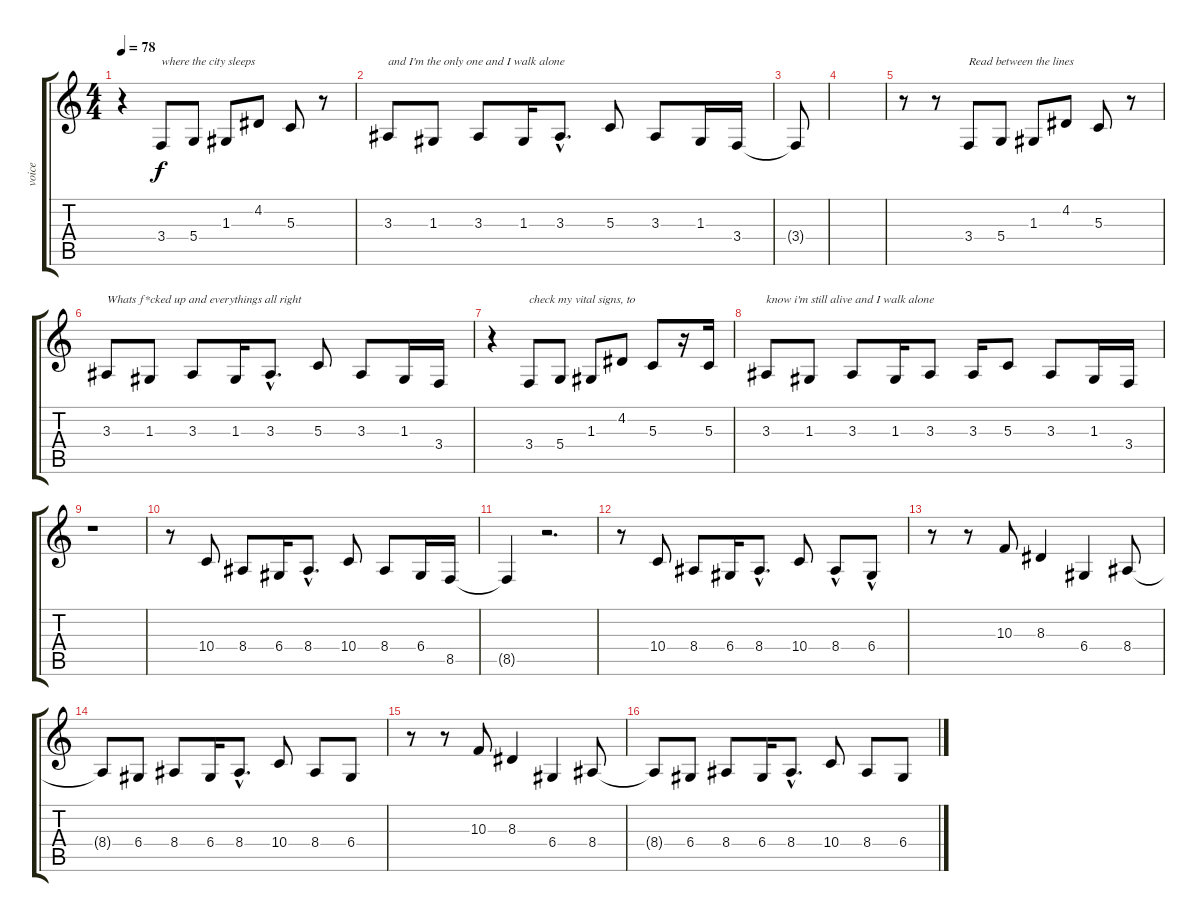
\track ("voice" "voice") {instrument lead2sawtooth}
\staff {score tabs}
\tuning (E4 B3 G3 D3 A2 E2) {hide}
\ts (4 4)
\tempo 78
\clef g2
\ks c
r.4{dy f} 3.4.8{txt "where the city sleeps"} 5.4.8 1.3.8 4.2.8 5.3.8 r.8 |
3.3.8{txt "and I'm the only one and I walk alone"} 1.3.8 3.3.8 1.3.16 3.3{hac}.8{d} 5.3.8 3.3.8 1.3.16 3.4.16 |
3.4{t}.8 |
|
r.8 r.8 3.4.8{txt "Read between the lines"} 5.4.8 1.3.8 4.2.8 5.3.8 r.8 |
3.3.8{txt "Whats f*cked up and everythings all right"} 1.3.8 3.3.8 1.3.16 3.3{hac}.8{d} 5.3.8 3.3.8 1.3.16 3.4.16 |
r.4 3.4.8{txt "check my vital signs, to"} 5.4.8 1.3.8 4.2.8 5.3.8 r.16 5.3.16 |
3.3.8{txt "know i'm still alive and I walk alone"} 1.3.8 3.3.8 1.3.16 3.3.8 3.3.16 5.3.8 3.3.8 1.3.16 3.4.16 |
r.1 |
r.8 10.4.8 8.4.8 6.4.16 8.4{hac}.8{d} 10.4.8 8.4.8 6.4.16 8.5.16 |
8.5{t}.4 r.2{d} |
r.8 10.4.8 8.4.8 6.4.16 8.4{hac}.8{d} 10.4.8 8.4{hac}.8 6.4{hac}.8 |
r.8 r.8 10.3.8 8.3.4 6.4.4 8.4.8 |
8.4{t}.8 6.4.8 8.4.8 6.4.16 8.4{hac}.8{d} 10.4.8 8.4.8 6.4.8 |
r.8 r.8 10.3.8 8.3.4 6.4.4 8.4.8 |
8.4{t}.8 6.4.8 8.4.8 6.4.16 8.4{hac}.8{d} 10.4.8 8.4.8 6.4.8
